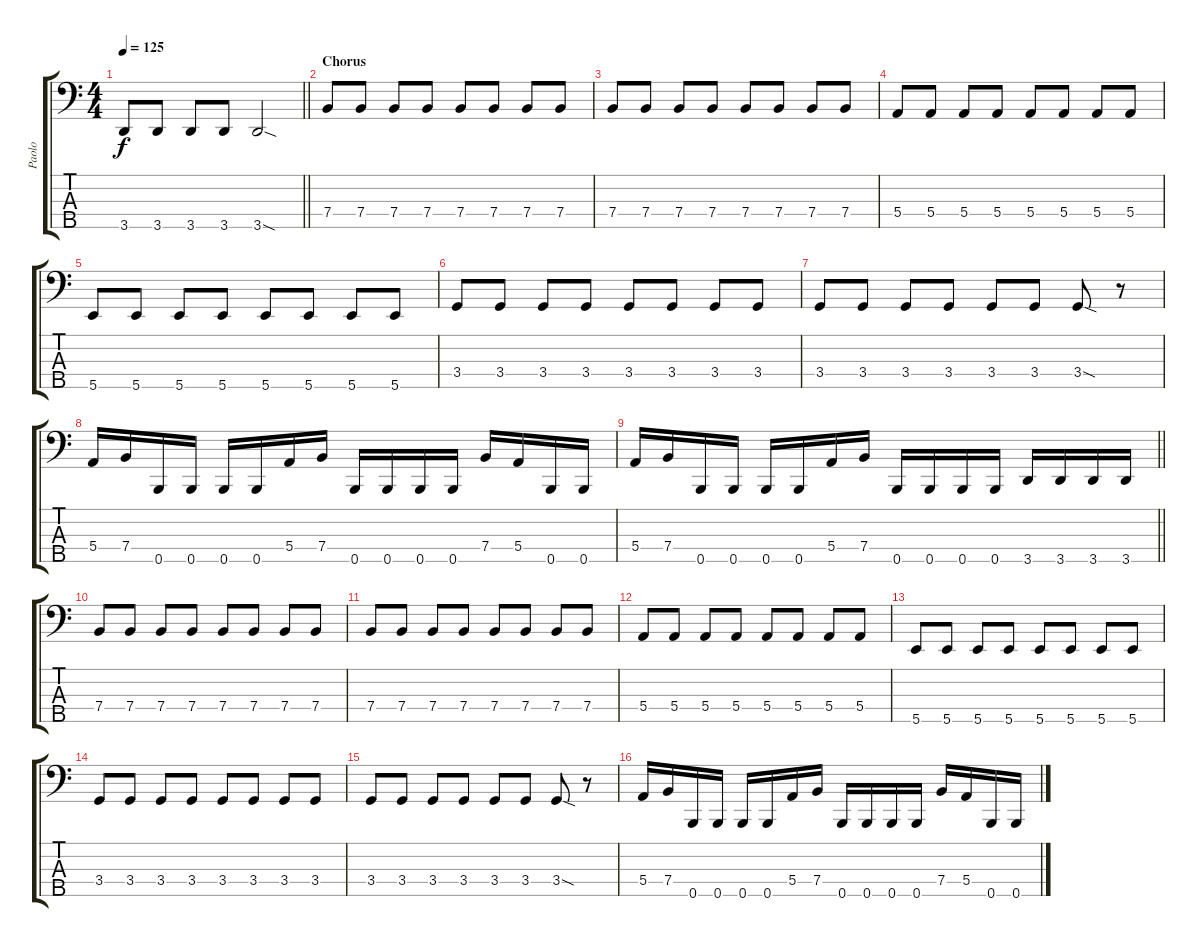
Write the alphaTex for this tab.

\track ("Paolo" "Paolo") {instrument electricbasspick}
\staff {score tabs}
\tuning (G2 D2 A1 E1 B0) {hide}
\ts (4 4)
\tempo 125
\clef f4
\barLineRight lightlight
\ks c
3.5.8{dy f} 3.5.8 3.5.8 3.5.8 3.5{sod}.2 |
\section ("" "Chorus")
7.4.8 7.4.8 7.4.8 7.4.8 7.4.8 7.4.8 7.4.8 7.4.8 |
7.4.8 7.4.8 7.4.8 7.4.8 7.4.8 7.4.8 7.4.8 7.4.8 |
5.4.8 5.4.8 5.4.8 5.4.8 5.4.8 5.4.8 5.4.8 5.4.8 |
5.5.8 5.5.8 5.5.8 5.5.8 5.5.8 5.5.8 5.5.8 5.5.8 |
3.4.8 3.4.8 3.4.8 3.4.8 3.4.8 3.4.8 3.4.8 3.4.8 |
3.4.8 3.4.8 3.4.8 3.4.8 3.4.8 3.4.8 3.4{sod}.8 r.8 |
5.4.16 7.4.16 0.5.16 0.5.16 0.5.16 0.5.16 5.4.16 7.4.16 0.5.16 0.5.16 0.5.16 0.5.16 7.4.16 5.4.16 0.5.16 0.5.16 |
\barLineRight lightlight
5.4.16 7.4.16 0.5.16 0.5.16 0.5.16 0.5.16 5.4.16 7.4.16 0.5.16 0.5.16 0.5.16 0.5.16 3.5.16 3.5.16 3.5.16 3.5.16 |
7.4.8 7.4.8 7.4.8 7.4.8 7.4.8 7.4.8 7.4.8 7.4.8 |
7.4.8 7.4.8 7.4.8 7.4.8 7.4.8 7.4.8 7.4.8 7.4.8 |
5.4.8 5.4.8 5.4.8 5.4.8 5.4.8 5.4.8 5.4.8 5.4.8 |
5.5.8 5.5.8 5.5.8 5.5.8 5.5.8 5.5.8 5.5.8 5.5.8 |
3.4.8 3.4.8 3.4.8 3.4.8 3.4.8 3.4.8 3.4.8 3.4.8 |
3.4.8 3.4.8 3.4.8 3.4.8 3.4.8 3.4.8 3.4{sod}.8 r.8 |
5.4.16 7.4.16 0.5.16 0.5.16 0.5.16 0.5.16 5.4.16 7.4.16 0.5.16 0.5.16 0.5.16 0.5.16 7.4.16 5.4.16 0.5.16 0.5.16
